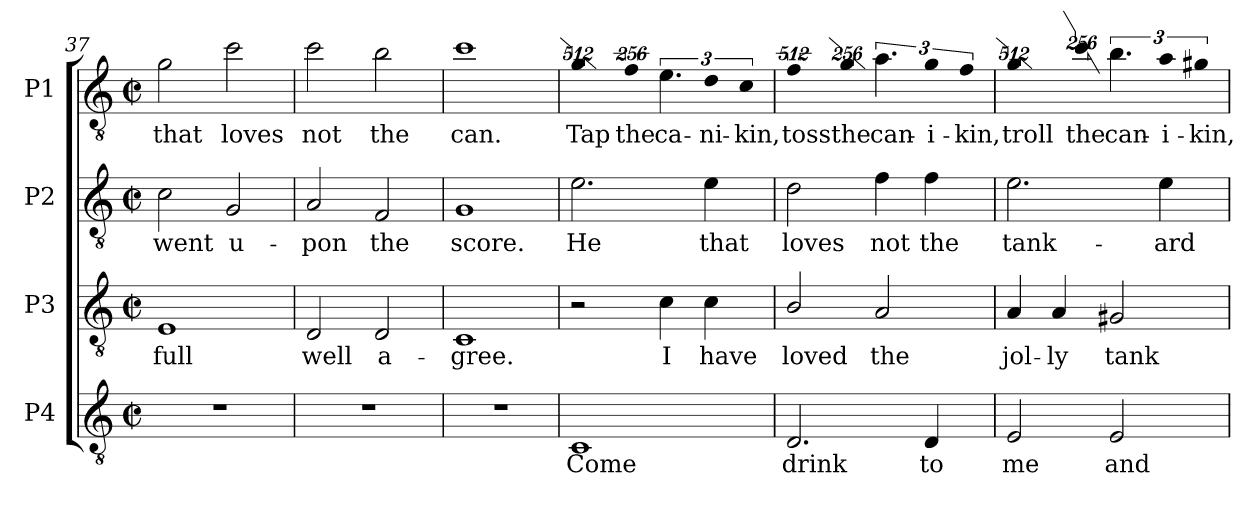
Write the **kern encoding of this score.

**kern	**text	**kern	**text	**kern	**text	**kern	**text
*part4	*part4	*part3	*part3	*part2	*part2	*part1	*part1
*staff4	*staff4	*staff3	*staff3	*staff2	*staff2	*staff1	*staff1
*I"P4	*	*I"P3	*	*I"P2	*	*I"P1	*
*clefGv2	*	*clefGv2	*	*clefGv2	*	*clefGv2	*
*ITrd7c12	*	*ITrd7c12	*	*ITrd7c12	*	*ITrd7c12	*
*k[]	*	*k[]	*	*k[]	*	*k[]	*
*C:	*	*C:	*	*C:	*	*C:	*
*M2/2	*	*M2/2	*	*M2/2	*	*M2/2	*
*met(c|)	*	*met(c|)	*	*met(c|)	*	*met(c|)	*
=37	=37	=37	=37	=37	=37	=37	=37
!	!	!	!LO:LY:b:color=#000000	!	!	!	!
!	!	!	!	!	!LO:LY:b:color=#000000	!	!
!	!	!	!	!	!	!	!LO:LY:b:color=#000000
1r	.	1EEi	full	2Ci\	went	2Gi\	that
!	!	!	!	!	!LO:LY:b:color=#000000	!	!
!	!	!	!	!	!	!	!LO:LY:b:color=#000000
.	.	.	.	2GGi/	u-	2ci\	loves
=38	=38	=38	=38	=38	=38	=38	=38
!	!	!	!LO:LY:b:color=#000000	!	!	!	!
!	!	!	!	!	!LO:LY:b:color=#000000	!	!
!	!	!	!	!	!	!	!LO:LY:b:color=#000000
1r	.	2DDi/	well	2AAi/	-pon	2ci\	not
!	!	!	!LO:LY:b:color=#000000	!	!	!	!
!	!	!	!	!	!LO:LY:b:color=#000000	!	!
!	!	!	!	!	!	!	!LO:LY:b:color=#000000
.	.	2DDi/	a-	2FFi/	the	2Bi\	the
=39	=39	=39	=39	=39	=39	=39	=39
!	!	!	!LO:LY:b:color=#000000	!	!	!	!
!	!	!	!	!	!LO:LY:b:color=#000000	!	!
!	!	!	!	!	!	!	!LO:LY:b:color=#000000
1r	.	1CCi	-gree.	1GGi	score.	1ci	can.
!!LO:LB:g=z
=40	=40	=40	=40	=40	=40	=40	=40
!	!LO:LY:b:color=#000000	!	!	!	!	!	!
!	!	!	!	!	!LO:LY:b:color=#000000	!LO:N:vis=2	!
!	!	!	!	!	!	!	!LO:LY:b:color=#000000
1CCi	Come	2r	.	2.Ei\	He	1024%341Gi\	Tap
!	!	!	!	!	!	!LO:N:vis=4	!
!	!	!	!	!	!	!	!LO:LY:b:color=#000000
.	.	.	.	.	.	1024%171Fi\	the
!	!	!	!LO:LY:b:color=#000000	!	!	!	!
!	!	!	!	!	!	!	!LO:LY:b:color=#000000
.	.	4Ci\	I	.	.	6.Ei\	ca-
!	!	!	!LO:LY:b:color=#000000	!	!	!	!
!	!	!	!	!	!LO:LY:b:color=#000000	!LO:N:vis=8	!
!	!	!	!	!	!	!	!LO:LY:b:color=#000000
.	.	4Ci\	have	4Ei\	that	1024%85Di\	-ni-
!	!	!	!	!	!	!LO:N:vis=4	!
!	!	!	!	!	!	!	!LO:LY:b:color=#000000
.	.	.	.	.	.	1024%171Ci\	-kin,
=41	=41	=41	=41	=41	=41	=41	=41
!	!LO:LY:b:color=#000000	!	!	!	!	!	!
!	!	!	!LO:LY:b:color=#000000	!	!	!	!
!	!	!	!	!	!LO:LY:b:color=#000000	!LO:N:vis=2	!
!	!	!	!	!	!	!	!LO:LY:b:color=#000000
2.DDi/	drink	2BBi/	loved	2Di\	loves	1024%341Fi\	toss
!	!	!	!	!	!	!LO:N:vis=4	!
!	!	!	!	!	!	!	!LO:LY:b:color=#000000
.	.	.	.	.	.	1024%171Gi\	the
!	!	!	!LO:LY:b:color=#000000	!	!	!	!
!	!	!	!	!	!LO:LY:b:color=#000000	!	!
!	!	!	!	!	!	!	!LO:LY:b:color=#000000
.	.	2AAi/	the	4Fi\	not	6.Ai\	can-
!	!LO:LY:b:color=#000000	!	!	!	!	!	!
!	!	!	!	!	!LO:LY:b:color=#000000	!LO:N:vis=8	!
!	!	!	!	!	!	!	!LO:LY:b:color=#000000
4DDi/	to	.	.	4Fi\	the	1024%85Gi\	-i-
!	!	!	!	!	!	!LO:N:vis=4	!
!	!	!	!	!	!	!	!LO:LY:b:color=#000000
.	.	.	.	.	.	1024%171Fi\	-kin,
=42	=42	=42	=42	=42	=42	=42	=42
!	!LO:LY:b:color=#000000	!	!	!	!	!	!
!	!	!	!LO:LY:b:color=#000000	!	!	!	!
!	!	!	!	!	!LO:LY:b:color=#000000	!LO:N:vis=2	!
!	!	!	!	!	!	!	!LO:LY:b:color=#000000
2EEi/	me	4AAi/	jol-	2.Ei\	tank-	1024%341Gi\	troll
!	!	!	!LO:LY:b:color=#000000	!	!	!	!
.	.	4AAi/	-ly	.	.	.	.
!	!	!	!	!	!	!LO:N:vis=4	!
!	!	!	!	!	!	!	!LO:LY:b:color=#000000
.	.	.	.	.	.	1024%171ci\	the
!	!LO:LY:b:color=#000000	!	!	!	!	!	!
!	!	!	!LO:LY:b:color=#000000	!	!	!	!
!	!	!	!	!	!	!	!LO:LY:b:color=#000000
2EEi/	and	2GG#Xi/	tank-	.	.	6.Bi\	can-
!	!	!	!	!	!LO:LY:b:color=#000000	!LO:N:vis=8	!
!	!	!	!	!	!	!	!LO:LY:b:color=#000000
.	.	.	.	4Ei\	-ard	1024%85Ai\	-i-
!	!	!	!	!	!	!LO:N:vis=4	!
!	!	!	!	!	!	!	!LO:LY:b:color=#000000
.	.	.	.	.	.	1024%171G#i\	-kin,
=	=	=	=	=	=	=	=
*-	*-	*-	*-	*-	*-	*-	*-
